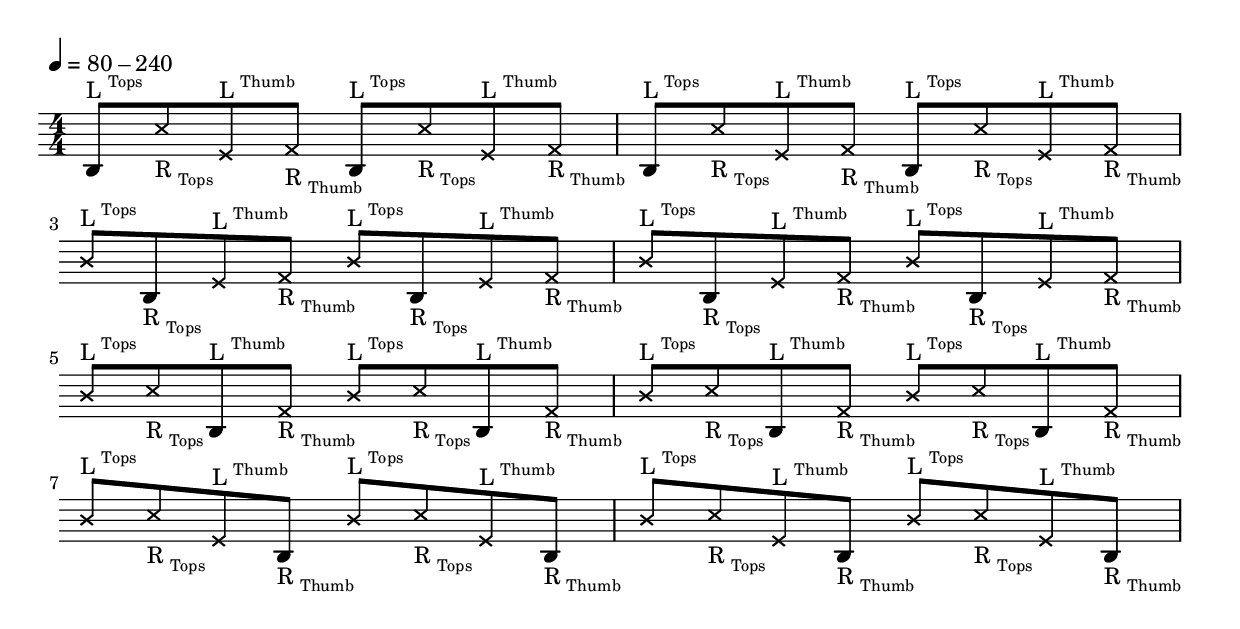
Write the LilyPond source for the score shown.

\version "2.24.1"
\include "../../global.ly"

\layout {
  indent = -3.5
}

\relative {
  \defaultScoreSettings
  \tempo 4 = 80 - 240
  \time 4/4

  \rimNote

  \repeat unfold 4 { \once \defaultNote b8^\LTopsTop                    c'_\RTopsBtm                    e,^\LThumbTop                     f_\RThumbBtm } \break
  \repeat unfold 4 {                    b8^\LTopsTop \once \defaultNote b,_\RTopsBtm                     e^\LThumbTop                     f_\RThumbBtm } \break
  \repeat unfold 4 {                    b8^\LTopsTop                     c_\RTopsBtm \once \defaultNote b,^\LThumbTop                    f'_\RThumbBtm } \break
  \repeat unfold 4 {                    b8^\LTopsTop                     c_\RTopsBtm                    e,^\LThumbTop \once \defaultNote  b_\RThumbBtm }

  \resetNoteHead
}